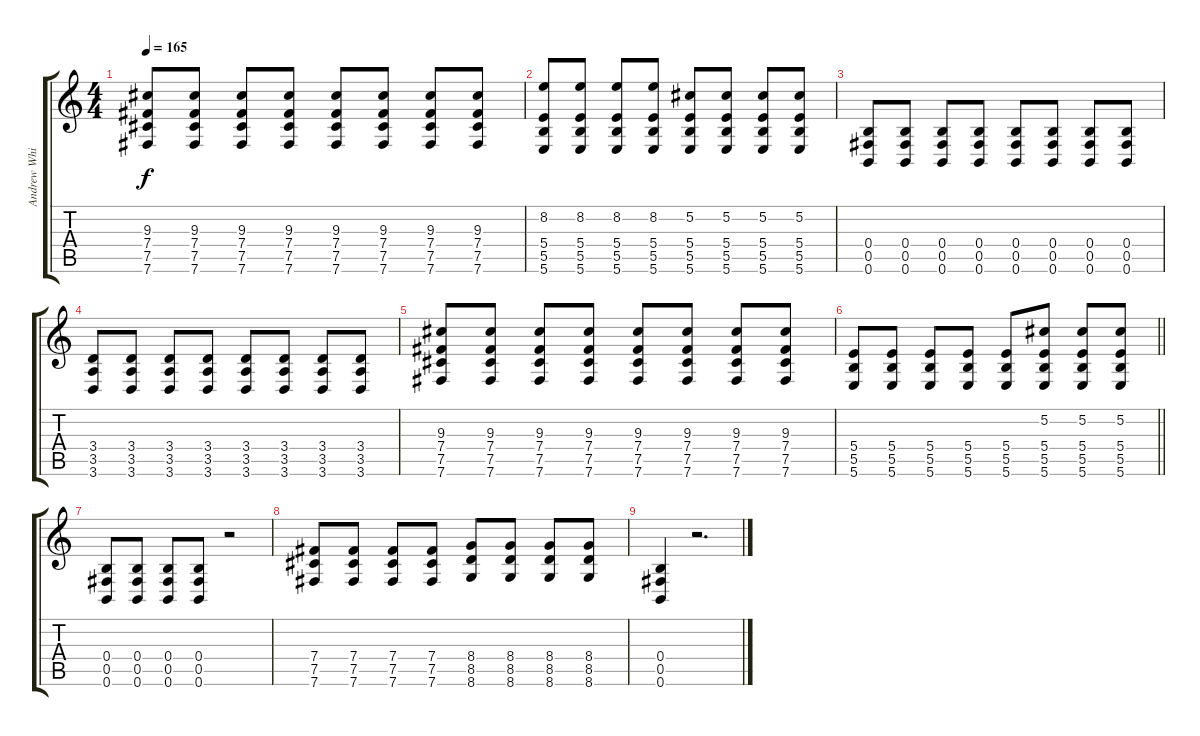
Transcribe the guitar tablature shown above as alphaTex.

\track ("Andrew Whiting" "Andrew Whi") {instrument distortionguitar}
\staff {score tabs}
\tuning (Db4 Ab3 E3 B2 Gb2 B1) {hide}
\ts (4 4)
\tempo 165
\clef g2
\ks c
(9.3 7.4 7.5 7.6).8{dy f} (9.3 7.4 7.5 7.6).8 (9.3 7.4 7.5 7.6).8 (9.3 7.4 7.5 7.6).8 (9.3 7.4 7.5 7.6).8 (9.3 7.4 7.5 7.6).8 (9.3 7.4 7.5 7.6).8 (9.3 7.4 7.5 7.6).8 |
(8.2 5.4 5.5 5.6).8 (8.2 5.4 5.5 5.6).8 (8.2 5.4 5.5 5.6).8 (8.2 5.4 5.5 5.6).8 (5.2 5.4 5.5 5.6).8 (5.2 5.4 5.5 5.6).8 (5.2 5.4 5.5 5.6).8 (5.2 5.4 5.5 5.6).8 |
(0.4 0.5 0.6).8 (0.4 0.5 0.6).8 (0.4 0.5 0.6).8 (0.4 0.5 0.6).8 (0.4 0.5 0.6).8 (0.4 0.5 0.6).8 (0.4 0.5 0.6).8 (0.4 0.5 0.6).8 |
(3.4 3.5 3.6).8 (3.4 3.5 3.6).8 (3.4 3.5 3.6).8 (3.4 3.5 3.6).8 (3.4 3.5 3.6).8 (3.4 3.5 3.6).8 (3.4 3.5 3.6).8 (3.4 3.5 3.6).8 |
(9.3 7.4 7.5 7.6).8 (9.3 7.4 7.5 7.6).8 (9.3 7.4 7.5 7.6).8 (9.3 7.4 7.5 7.6).8 (9.3 7.4 7.5 7.6).8 (9.3 7.4 7.5 7.6).8 (9.3 7.4 7.5 7.6).8 (9.3 7.4 7.5 7.6).8 |
\barLineRight lightlight
(5.4 5.5 5.6).8 (5.4 5.5 5.6).8 (5.4 5.5 5.6).8 (5.4 5.5 5.6).8 (5.4 5.5 5.6).8 (5.2 5.4 5.5 5.6).8 (5.2 5.4 5.5 5.6).8 (5.2 5.4 5.5 5.6).8 |
(0.4 0.5 0.6).8 (0.4 0.5 0.6).8 (0.4 0.5 0.6).8 (0.4 0.5 0.6).8 r.2 |
(7.4 7.5 7.6).8 (7.4 7.5 7.6).8 (7.4 7.5 7.6).8 (7.4 7.5 7.6).8 (8.4 8.5 8.6).8 (8.4 8.5 8.6).8 (8.4 8.5 8.6).8 (8.4 8.5 8.6).8 |
(0.4 0.5 0.6).4 r.2{d}
